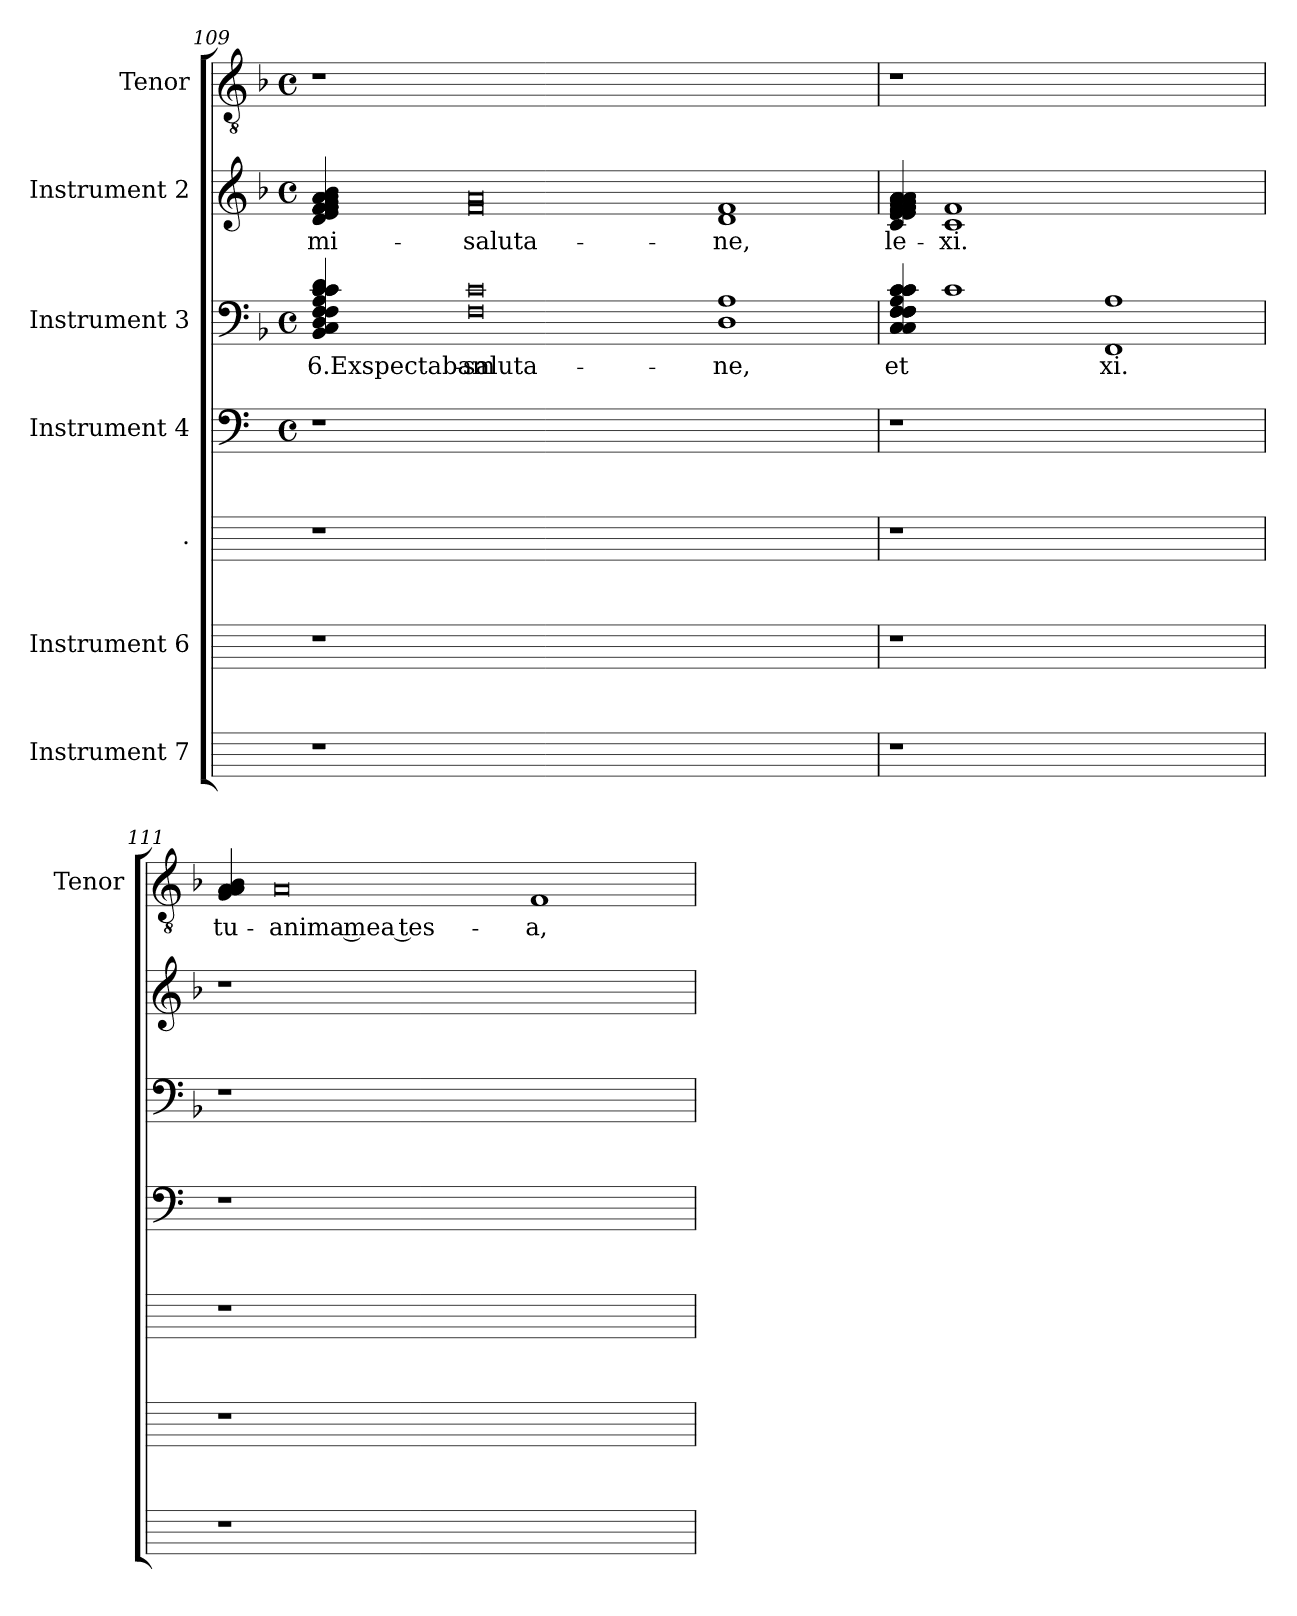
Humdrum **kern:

**kern	**kern	**kern	**kern	**kern	**text	**kern	**text	**kern	**text
*part7	*part6	*part5	*part4	*part3	*part3	*part2	*part2	*part1	*part1
*staff7	*staff6	*staff5	*staff4	*staff3	*staff3	*staff2	*staff2	*staff1	*staff1
*I"Instrument 7	*I"Instrument 6	*I".	*I"Instrument 4	*I"Instrument 3	*	*I"Instrument 2	*	*I"Tenor	*
*	*	*	*	*	*	*	*	*I'Tenor	*
!!LO:LB:g=z
*	*	*	*clefF4	*clefF4	*	*clefG2	*	*clefGv2	*
*	*	*	*k[]	*k[b-]	*	*k[b-]	*	*k[b-]	*
*	*	*	*C:	*F:	*	*F:	*	*F:	*
*	*	*	*M4/4	*M4/4	*	*M4/4	*	*M4/4	*
*	*	*	*met(c)	*met(c)	*	*met(c)	*	*met(c)	*
=109	=109	=109	=109	=109	=109	=109	=109	=109	=109
!	!	!	!	!	!LO:LY:a:rj	!	!LO:LY:b:cj	!	!
1r	1r	1r	1r	4c/ 4F/ 4c/ 4F/ 4d/ 4BB-/ 4c/ 4F/ 4C/ 4c/ 4A/ 4D/	6.Exspectabam-	4a/ 4f/ 4a/ 4f/ 4b-/ 4f/ 4a/ 4f/ 4g/ 4e/ 4f/ 4d/	-mi-	1r	.
!	!	!	!	!	!LO:LY:a	!	!LO:LY:b	!	!
.	.	.	.	0c 0F	-saluta-	0a 0f	-saluta-	.	.
0ryy	0ryy	0ryy	0ryy	.	.	.	.	0ryy	.
!	!	!	!	!	!LO:LY:a:cj	!	!LO:LY:b:cj	!	!
.	.	.	.	1A 1D	-ne,	1f 1d	-ne,	.	.
4ryy	4ryy	4ryy	4ryy	.	.	.	.	4ryy	.
!!LO:LB:g=z
=110	=110	=110	=110	=110	=110	=110	=110	=110	=110
!	!	!	!	!	!LO:LY:a:cj	!	!LO:LY:b:cj	!	!
1r	1r	1r	1r	4c/ 4C/ 4c/ 4F/ 4c/ 4F/ 4c/ 4F/ 4A/ 4F/ 4C/ 4F/ 4c/ 4F/ 4c/ 4C/	et	4g/ 4e/ 4a/ 4f/ 4a/ 4f/ 4a/ 4f/ 4f/ 4c/ 4g/ 4e/ 4a/ 4f/ 4a/ 4f/ 4g/ 4e/	-le-	1r	.
!	!	!	!	!	!	!	!LO:LY:b:cj	!	!
.	.	.	.	1c	.	1f 1c	-xi.	.	.
1ryy	1ryy	1ryy	1ryy	.	.	.	.	1ryy	.
!	!	!	!	!	!LO:LY:a:cj	!	!	!	!
.	.	.	.	1A 1FF	xi.	1ryy	.	.	.
4ryy	4ryy	4ryy	4ryy	.	.	.	.	4ryy	.
!!LO:PB:g=z
=111	=111	=111	=111	=111	=111	=111	=111	=111	=111
!	!	!	!	!	!	!	!	!	!LO:LY:b:cj
1r	1r	1r	1r	1r	.	1r	.	4A/ 4A/ 4B-/ 4A/ 4A/ 4G/	tu-
!	!	!	!	!	!	!	!	!	!LO:LY:b:cj
.	.	.	.	.	.	.	.	0A	-anima mea tes-
0ryy	0ryy	0ryy	0ryy	0ryy	.	0ryy	.	.	.
!	!	!	!	!	!	!	!	!	!LO:LY:b:cj
.	.	.	.	.	.	.	.	1F	-a,
4ryy	4ryy	4ryy	4ryy	4ryy	.	4ryy	.	.	.
=	=	=	=	=	=	=	=	=	=
*-	*-	*-	*-	*-	*-	*-	*-	*-	*-
